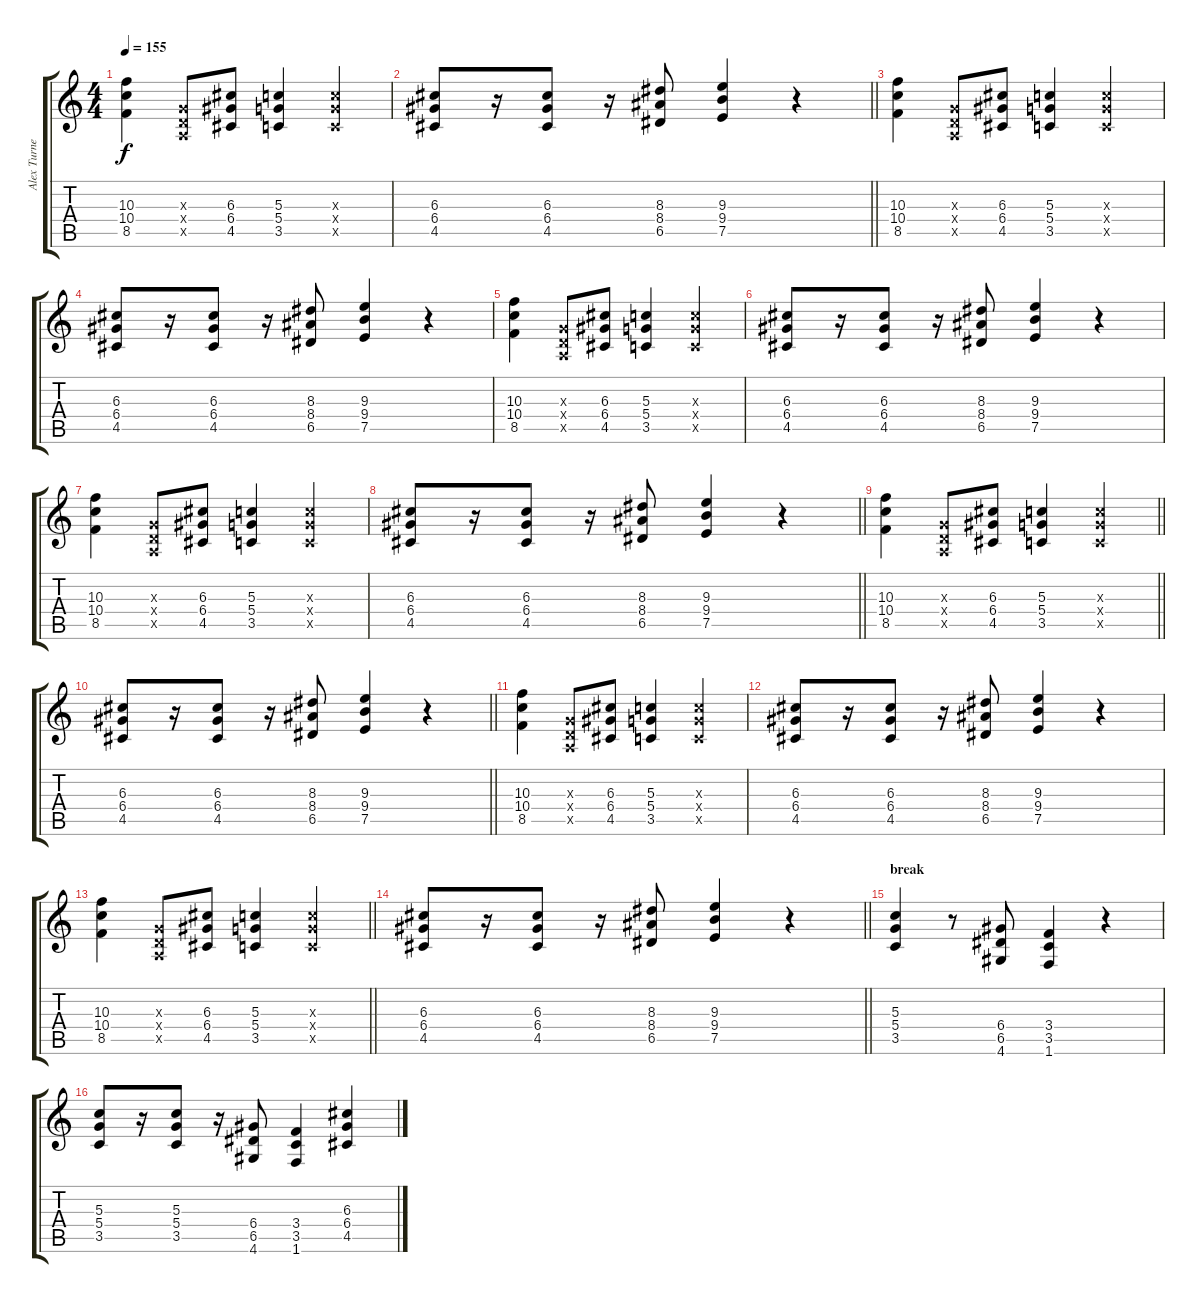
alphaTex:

\track ("Alex Turner" "Alex Turne") {instrument distortionguitar}
\staff {score tabs}
\tuning (E4 B3 G3 D3 A2 E2) {hide}
\ts (4 4)
\tempo 155
\clef g2
\ks c
(10.3 10.4 8.5).4{dy f} (0.3{x} 0.4{x} 0.5{x}).8 (6.3 6.4 4.5).8 (5.3 5.4 3.5).4 (5.3{x} 5.4{x} 3.5{x}).4 |
\barLineRight lightlight
(6.3 6.4 4.5).8 r.16 (6.3 6.4 4.5).8 r.16 (8.3 8.4 6.5).8 (9.3 9.4 7.5).4 r.4 |
(10.3 10.4 8.5).4 (0.3{x} 0.4{x} 0.5{x}).8 (6.3 6.4 4.5).8 (5.3 5.4 3.5).4 (5.3{x} 5.4{x} 3.5{x}).4 |
(6.3 6.4 4.5).8 r.16 (6.3 6.4 4.5).8 r.16 (8.3 8.4 6.5).8 (9.3 9.4 7.5).4 r.4 |
(10.3 10.4 8.5).4 (0.3{x} 0.4{x} 0.5{x}).8 (6.3 6.4 4.5).8 (5.3 5.4 3.5).4 (5.3{x} 5.4{x} 3.5{x}).4 |
(6.3 6.4 4.5).8 r.16 (6.3 6.4 4.5).8 r.16 (8.3 8.4 6.5).8 (9.3 9.4 7.5).4 r.4 |
(10.3 10.4 8.5).4 (0.3{x} 0.4{x} 0.5{x}).8 (6.3 6.4 4.5).8 (5.3 5.4 3.5).4 (5.3{x} 5.4{x} 3.5{x}).4 |
\barLineRight lightlight
(6.3 6.4 4.5).8 r.16 (6.3 6.4 4.5).8 r.16 (8.3 8.4 6.5).8 (9.3 9.4 7.5).4 r.4 |
\barLineRight lightlight
(10.3 10.4 8.5).4 (0.3{x} 0.4{x} 0.5{x}).8 (6.3 6.4 4.5).8 (5.3 5.4 3.5).4 (5.3{x} 5.4{x} 3.5{x}).4 |
\barLineRight lightlight
(6.3 6.4 4.5).8 r.16 (6.3 6.4 4.5).8 r.16 (8.3 8.4 6.5).8 (9.3 9.4 7.5).4 r.4 |
(10.3 10.4 8.5).4 (0.3{x} 0.4{x} 0.5{x}).8 (6.3 6.4 4.5).8 (5.3 5.4 3.5).4 (5.3{x} 5.4{x} 3.5{x}).4 |
(6.3 6.4 4.5).8 r.16 (6.3 6.4 4.5).8 r.16 (8.3 8.4 6.5).8 (9.3 9.4 7.5).4 r.4 |
\barLineRight lightlight
(10.3 10.4 8.5).4 (0.3{x} 0.4{x} 0.5{x}).8 (6.3 6.4 4.5).8 (5.3 5.4 3.5).4 (5.3{x} 5.4{x} 3.5{x}).4 |
\barLineRight lightlight
(6.3 6.4 4.5).8 r.16 (6.3 6.4 4.5).8 r.16 (8.3 8.4 6.5).8 (9.3 9.4 7.5).4 r.4 |
\section ("" "break")
(5.3 5.4 3.5).4 r.8 (6.4 6.5 4.6).8 (3.4 3.5 1.6).4 r.4 |
(5.3 5.4 3.5).8 r.16 (5.3 5.4 3.5).8 r.16 (6.4 6.5 4.6).8 (3.4 3.5 1.6).4 (6.3 6.4 4.5).4
